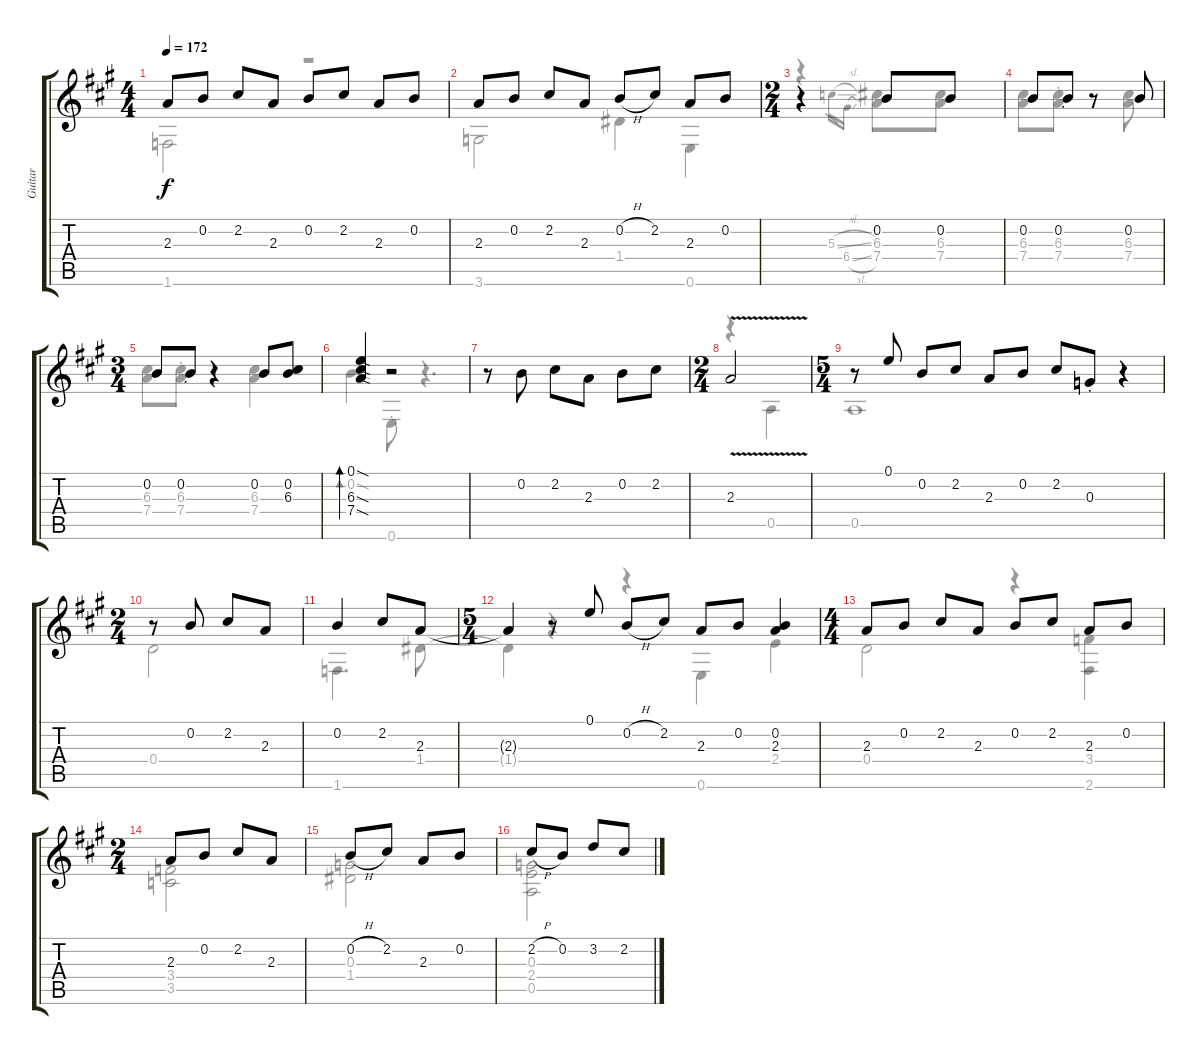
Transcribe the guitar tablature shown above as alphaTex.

\track ("Guitar" "Guitar") {instrument acousticguitarnylon}
\staff {score tabs}
\tuning (E4 B3 G3 D3 A2 E2) {hide}
\voice
\ts (4 4)
\tempo 172
\clef g2
\ks f#minor
2.3.8{dy f} 0.2.8 2.2.8 2.3.8 0.2.8 2.2.8 2.3.8 0.2.8 |
2.3.8 0.2.8 2.2.8 2.3.8 0.2{h}.8 2.2.8 2.3.8 0.2.8 |
\ts (2 4)
r.4 0.2.8 0.2.8 |
0.2.8 0.2{st}.8 r.8 0.2.8 |
\ts (3 4)
0.2.8 0.2{st}.8 r.4 0.2.8 (0.2 6.3).8 |
(0.1{sod} 6.3{sod} 7.4{sod}).4{bd 120} r.2 |
r.8 0.2.8 2.2.8 2.3.8 0.2.8 2.2.8 |
\ts (2 4)
2.3{v}.2 |
\ts (5 4)
r.8 0.1.8 0.2.8 2.2.8 2.3.8 0.2.8 2.2.8 0.3{st}.8 r.4 |
\ts (2 4)
r.8 0.2.8 2.2.8 2.3.8 |
0.2.4 2.2.8 2.3.8 |
\ts (5 4)
2.3{t}.4 r.8 0.1.8 0.2{h}.8 2.2.8 2.3.8 0.2.8 (0.2 2.3).4 |
\ts (4 4)
2.3.8 0.2.8 2.2.8 2.3.8 0.2.8 2.2.8 2.3.8 0.2.8 |
\ts (2 4)
2.3.8 0.2.8 2.2.8 2.3.8 |
0.2{h}.8 2.2.8 2.3.8 0.2.8 |
2.2{h}.8 0.2.8 3.2.8 2.2.8
\voice
\clef g2
\ottava regular
\simile none
\ks f#minor
1.6.2{dy f} r.2 |
3.6.2 1.4.4 0.6.4 |
r.4 5.3{sl}.16{gr} 6.4{sl}.16{gr} (6.3 7.4).8 (6.3 7.4).8 |
(6.3 7.4).8 (6.3{st} 7.4{st}).8 r.8 (6.3 7.4).8 |
(6.3 7.4).8 (6.3{st} 7.4{st}).8 r.4 (6.3 7.4).4 |
0.2{sod}.4{bd 120} 0.6{st}.8 r.4{d} |
|
r.4 0.5.4 |
0.5.1 r.4 |
0.4.2 |
1.6.4{d} 1.4.8 |
1.4{t}.4 r.4 r.4 0.6.4 2.4.4 |
0.4.2 r.4 (3.4 2.6).4 |
(3.4 3.5).2 |
(0.3 1.4).2 |
(0.3 2.4 0.5).2
